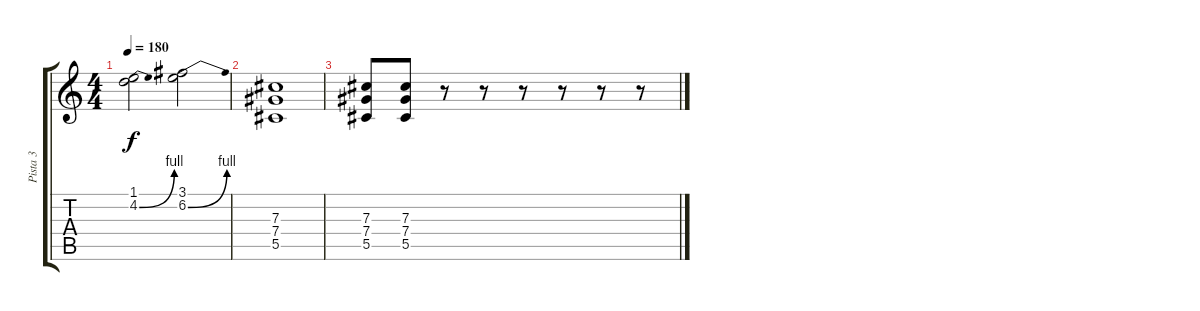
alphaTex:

\track ("Pista 3" "Pista 3") {instrument distortionguitar}
\staff {score tabs}
\tuning (Eb4 Bb3 Gb3 Db3 Ab2 Eb2) {hide}
\ts (4 4)
\tempo 180
\clef g2
\ks c
(1.1 4.2{be (bend 0 0 60 4)}).2{dy f} (3.1 6.2{be (bend 0 0 60 4)}).2 |
(7.3 7.4 5.5).1 |
(7.3 7.4 5.5).8 (7.3 7.4 5.5).8 r.8 r.8 r.8 r.8 r.8 r.8
